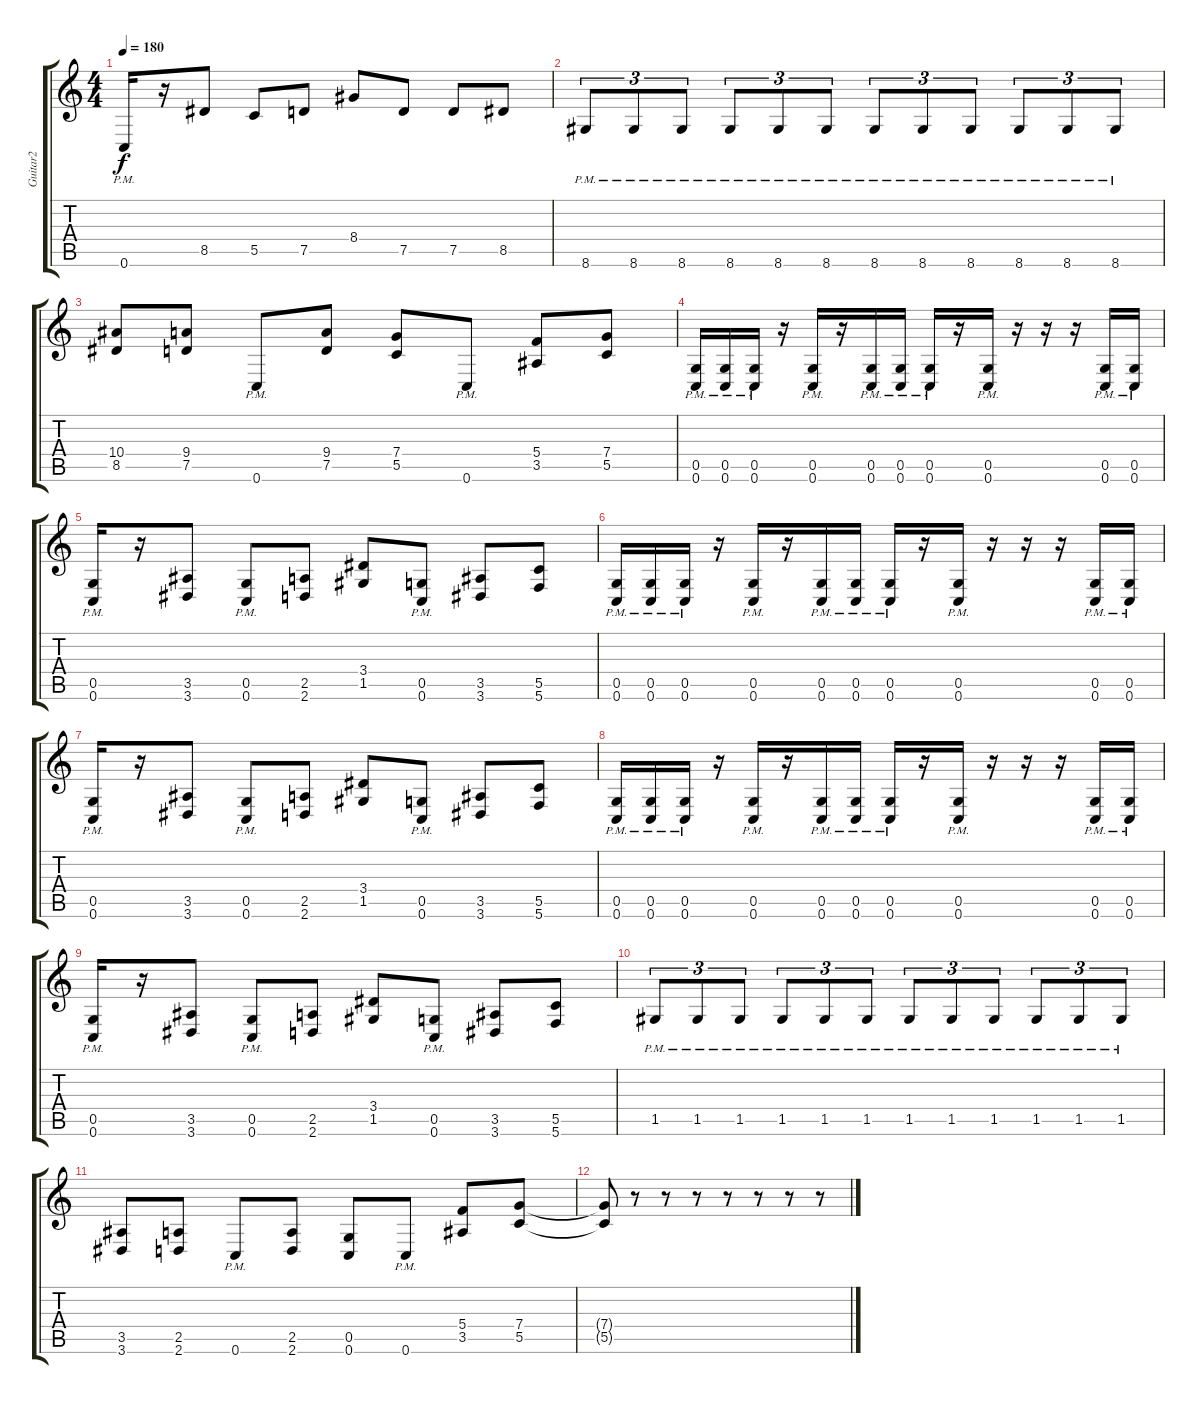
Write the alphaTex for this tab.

\track ("Guitar2" "Guitar2") {instrument distortionguitar}
\staff {score tabs}
\tuning (D4 A3 F3 C3 G2 C2) {hide}
\ts (4 4)
\tempo 180
\clef g2
\ks c
0.6{pm}.16{dy f} r.16 8.5.8 5.5.8 7.5.8 8.4.8 7.5.8 7.5.8 8.5.8 |
8.6{pm}.8{tu (3 2)} 8.6{pm}.8{tu (3 2)} 8.6{pm}.8{tu (3 2)} 8.6{pm}.8{tu (3 2)} 8.6{pm}.8{tu (3 2)} 8.6{pm}.8{tu (3 2)} 8.6{pm}.8{tu (3 2)} 8.6{pm}.8{tu (3 2)} 8.6{pm}.8{tu (3 2)} 8.6{pm}.8{tu (3 2)} 8.6{pm}.8{tu (3 2)} 8.6{pm}.8{tu (3 2)} |
(10.4 8.5).8 (9.4 7.5).8 0.6{pm}.8 (9.4 7.5).8 (7.4 5.5).8 0.6{pm}.8 (5.4 3.5).8 (7.4 5.5).8 |
(0.5{pm} 0.6{pm}).16 (0.5{pm} 0.6{pm}).16 (0.5{pm} 0.6{pm}).16 r.16 (0.5{pm} 0.6{pm}).16 r.16 (0.5{pm} 0.6{pm}).16 (0.5{pm} 0.6{pm}).16 (0.5{pm} 0.6{pm}).16 r.16 (0.5{pm} 0.6{pm}).16 r.16 r.16 r.16 (0.5{pm} 0.6{pm}).16 (0.5{pm} 0.6{pm}).16 |
(0.5{pm} 0.6{pm}).16 r.16 (3.5 3.6).8 (0.5{pm} 0.6{pm}).8 (2.5 2.6).8 (3.4 1.5).8 (0.5{pm} 0.6{pm}).8 (3.5 3.6).8 (5.5 5.6).8 |
(0.5{pm} 0.6{pm}).16 (0.5{pm} 0.6{pm}).16 (0.5{pm} 0.6{pm}).16 r.16 (0.5{pm} 0.6{pm}).16 r.16 (0.5{pm} 0.6{pm}).16 (0.5{pm} 0.6{pm}).16 (0.5{pm} 0.6{pm}).16 r.16 (0.5{pm} 0.6{pm}).16 r.16 r.16 r.16 (0.5{pm} 0.6{pm}).16 (0.5{pm} 0.6{pm}).16 |
(0.5{pm} 0.6{pm}).16 r.16 (3.5 3.6).8 (0.5{pm} 0.6{pm}).8 (2.5 2.6).8 (3.4 1.5).8 (0.5{pm} 0.6{pm}).8 (3.5 3.6).8 (5.5 5.6).8 |
(0.5{pm} 0.6{pm}).16 (0.5{pm} 0.6{pm}).16 (0.5{pm} 0.6{pm}).16 r.16 (0.5{pm} 0.6{pm}).16 r.16 (0.5{pm} 0.6{pm}).16 (0.5{pm} 0.6{pm}).16 (0.5{pm} 0.6{pm}).16 r.16 (0.5{pm} 0.6{pm}).16 r.16 r.16 r.16 (0.5{pm} 0.6{pm}).16 (0.5{pm} 0.6{pm}).16 |
(0.5{pm} 0.6{pm}).16 r.16 (3.5 3.6).8 (0.5{pm} 0.6{pm}).8 (2.5 2.6).8 (3.4 1.5).8 (0.5{pm} 0.6{pm}).8 (3.5 3.6).8 (5.5 5.6).8 |
1.5{pm}.8{tu (3 2)} 1.5{pm}.8{tu (3 2)} 1.5{pm}.8{tu (3 2)} 1.5{pm}.8{tu (3 2)} 1.5{pm}.8{tu (3 2)} 1.5{pm}.8{tu (3 2)} 1.5{pm}.8{tu (3 2)} 1.5{pm}.8{tu (3 2)} 1.5{pm}.8{tu (3 2)} 1.5{pm}.8{tu (3 2)} 1.5{pm}.8{tu (3 2)} 1.5{pm}.8{tu (3 2)} |
(3.5 3.6).8 (2.5 2.6).8 0.6{pm}.8 (2.5 2.6).8 (0.5 0.6).8 0.6{pm}.8 (5.4 3.5).8 (7.4 5.5).8 |
(7.4{t} 5.5{t}).8 r.8 r.8 r.8 r.8 r.8 r.8 r.8
